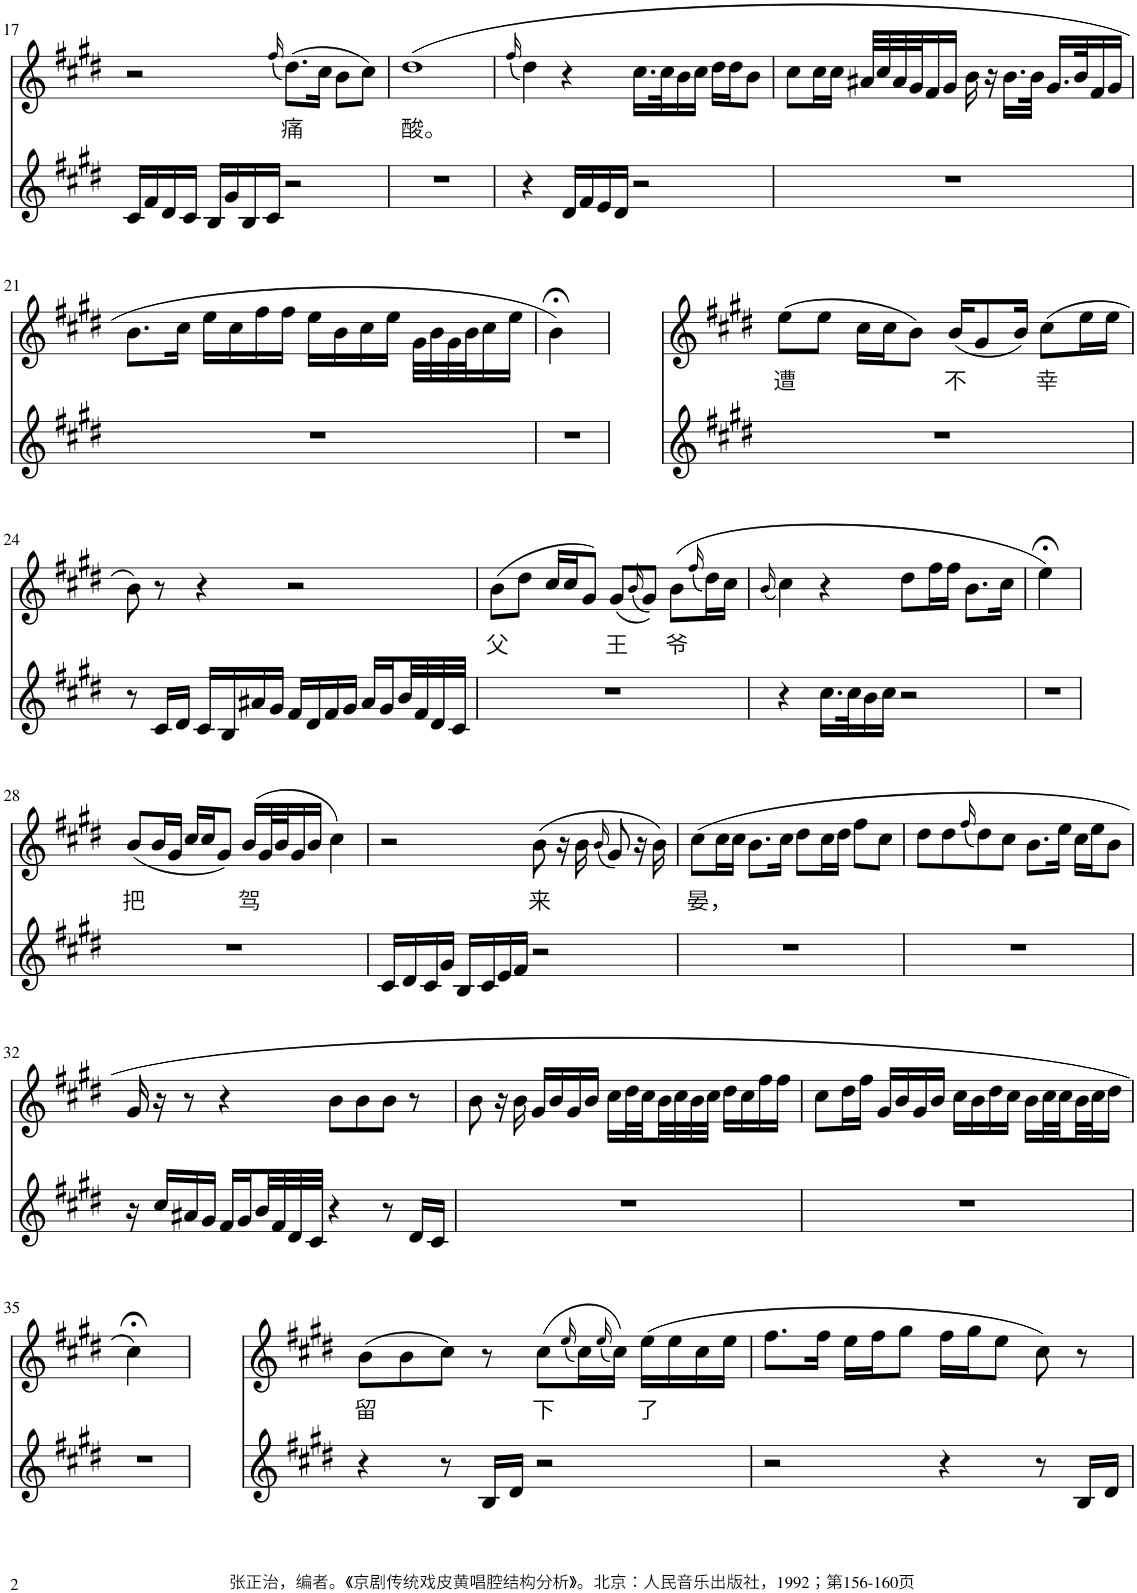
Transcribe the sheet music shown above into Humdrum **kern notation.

**kern	**kern	**text
*part2	*part1	*part1
*staff2	*staff1	*staff1
*I"Piano	*I"Piano	*
*I'Pno	*I'Pno	*
!!LO:PB:g=z
*clefG2	*clefG2	*
*k[f#c#g#d#]	*k[f#c#g#d#]	*
*M4/4	*M4/4	*
=17	=17	=17
16c#/LL	2r	.
16f#/	.	.
16d#/	.	.
16c#/JJ	.	.
16B/LL	.	.
16g#/	.	.
16B/	.	.
16c#/JJ	.	.
.	(16qff#/	.
!	!	!LO:LY:b
2r	(8.dd#\L)	痛
.	16cc#\Jk	.
.	8b\L	.
.	8cc#\J)	.
=18	=18	=18
!	!	!LO:LY:b
1r	(1dd#	酸。
=19	=19	=19
.	(16qff#/	.
4r	4dd#\)	.
16d#/LL	4r	.
16f#/	.	.
16e/	.	.
16d#/JJ	.	.
2r	16.cc#\LL	.
.	32cc#\K	.
.	16b\	.
.	16cc#\JJ	.
.	16dd#\LL	.
.	16dd#\J	.
.	8b\J	.
=20	=20	=20
1r	8cc#\L	.
.	16cc#\L	.
.	16cc#\JJ	.
.	32a#X/LLL	.
.	32cc#/	.
.	32a#/	.
.	32g#/J	.
.	16f#/	.
.	16g#/JJ	.
.	16b\	.
.	16r	.
.	16.b\LL	.
.	32b\JJk	.
.	16.g#/LL	.
.	32b/K	.
.	16f#/	.
.	16g#/JJ	.
!!LO:LB:g=z
=21	=21	=21
1r	8.b\L	.
.	16cc#\Jk	.
.	16ee\LL	.
.	16cc#\	.
.	16ff#\	.
.	16ff#\JJ	.
.	16ee\LL	.
.	16b\	.
.	16cc#\	.
.	16ee\JJ	.
.	32g#\LLL	.
.	32b\	.
.	32g#\	.
.	32b\J	.
.	16cc#\	.
.	16ee\JJ	.
=22	=22	=22
1r	4b;<\)	.
.	2.ryy	.
=23	=23	=23
!	!	!LO:LY:b
1r	(8ee\L	遭
.	8ee\J	.
.	16cc#\LL	.
.	16cc#\J	.
.	8b\J)	.
!	!	!LO:LY:b
.	(16b/KL	不
.	8g#/	.
.	16b/Jk)	.
!	!	!LO:LY:b
.	(8cc#\L	幸
.	16ee\L	.
.	16ee\JJ	.
!!LO:LB:g=z
=24	=24	=24
8r	8b\)	.
16c#/LL	8r	.
16d#/JJ	.	.
16c#/LL	4r	.
16B/	.	.
16a#X/	.	.
16g#/JJ	.	.
16f#/LL	2r	.
16d#/	.	.
16f#/	.	.
16g#/JJ	.	.
16a#/LL	.	.
16g#/	.	.
32b/L	.	.
32f#/	.	.
32d#/	.	.
32c#/JJJ	.	.
=25	=25	=25
!	!	!LO:LY:b
1r	(8b\L	父
.	8dd#\J	.
.	16cc#/LL	.
.	16cc#/J	.
.	8g#/J)	.
!	!	!LO:LY:b
.	(8g#/L	王
.	(16qb/	.
.	8g#/J))	.
!	!	!LO:LY:b
.	(8b\L	爷
.	(16qff#/	.
.	16dd#\L)	.
.	16cc#\JJ	.
=26	=26	=26
.	(16qb/	.
4r	4cc#\)	.
16.cc#\LL	4r	.
32cc#\K	.	.
16b\	.	.
16cc#\JJ	.	.
2r	8dd#\L	.
.	16ff#\L	.
.	16ff#\JJ	.
.	8.b\L	.
.	16cc#\Jk	.
=27	=27	=27
1r	4ee;<\)	.
.	2.ryy	.
!!LO:LB:g=z
=28	=28	=28
!	!	!LO:LY:b
1r	(8b/L	把
.	16b/L	.
.	16g#/JJ	.
.	16cc#/LL	.
.	16cc#/J	.
.	8g#/J)	.
!	!	!LO:LY:b
.	(16b/LL	驾
.	32g#/L	.
.	32b/J	.
.	16g#/	.
.	16b/JJ	.
.	4cc#\)	.
=29	=29	=29
16c#/LL	2r	.
16d#/	.	.
16c#/	.	.
16g#/JJ	.	.
16B/LL	.	.
16c#/	.	.
16e/	.	.
16f#/JJ	.	.
!	!	!LO:LY:b
2r	(8b\	来
.	16r	.
.	16b\	.
.	(16qb/	.
.	8g#/)	.
.	16r	.
.	16b\)	.
=30	=30	=30
!	!	!LO:LY:b
1r	(8cc#\L	晏，
.	16cc#\L	.
.	16cc#\JJ	.
.	8.b\L	.
.	16cc#\Jk	.
.	8dd#\L	.
.	16cc#\L	.
.	16dd#\JJ	.
.	8ff#\L	.
.	8cc#\J	.
=31	=31	=31
1r	8dd#\L	.
.	8dd#\	.
.	(16qff#/	.
.	8dd#\)	.
.	8cc#\J	.
.	8.b\L	.
.	16ee\Jk	.
.	16cc#\LL	.
.	16ee\J	.
.	8b\J	.
!!LO:LB:g=z
=32	=32	=32
16r	16g#/	.
16cc#/LL	16r	.
16a#X/	8r	.
16g#/JJ	.	.
16f#/LL	4r	.
16g#/	.	.
32b/L	.	.
32f#/	.	.
32d#/	.	.
32c#/JJJ	.	.
4r	8b\L	.
.	8b\	.
8r	8b\J	.
16d#/LL	8r	.
16c#/JJ	.	.
=33	=33	=33
1r	8b\	.
.	16r	.
.	16b\	.
.	16g#/LL	.
.	16b/	.
.	16g#/	.
.	16b/JJ	.
.	16cc#\LL	.
.	32dd#\L	.
.	32cc#\	.
.	32b\	.
.	32cc#\	.
.	32b\	.
.	32cc#\JJJ	.
.	16dd#\LL	.
.	16cc#\	.
.	16ff#\	.
.	16ff#\JJ	.
=34	=34	=34
1r	8cc#\L	.
.	16dd#\L	.
.	16ff#\JJ	.
.	16g#/LL	.
.	16b/	.
.	16g#/	.
.	16b/JJ	.
.	16cc#\LL	.
.	16b\	.
.	16dd#\	.
.	16cc#\JJ	.
.	16b\LL	.
.	32cc#\L	.
.	32cc#\	.
.	32b\	.
.	32cc#\J	.
.	16dd#\JJ	.
!!LO:LB:g=z
=35	=35	=35
1r	4cc#;<\)	.
.	2.ryy	.
=36	=36	=36
!	!	!LO:LY:b
4r	(8b\L	留
.	8b\	.
8r	8cc#\J)	.
16B/LL	8r	.
16d#/JJ	.	.
!	!	!LO:LY:b
2r	(8cc#\L	下
.	(16qee/	.
.	16cc#\L)	.
.	(16qee/	.
.	16cc#\JJ))	.
!	!	!LO:LY:b
.	(16ee\LL	了
.	16ee\	.
.	16cc#\	.
.	16ee\JJ	.
=37	=37	=37
2r	8.ff#\L	.
.	16ff#\Jk	.
.	16ee\LL	.
.	16ff#\J	.
.	8gg#\J	.
4r	16ff#\LL	.
.	16gg#\J	.
.	8ee\J	.
8r	8cc#\)	.
16B/LL	8r	.
16d#/JJ	.	.
=	=	=
*-	*-	*-
